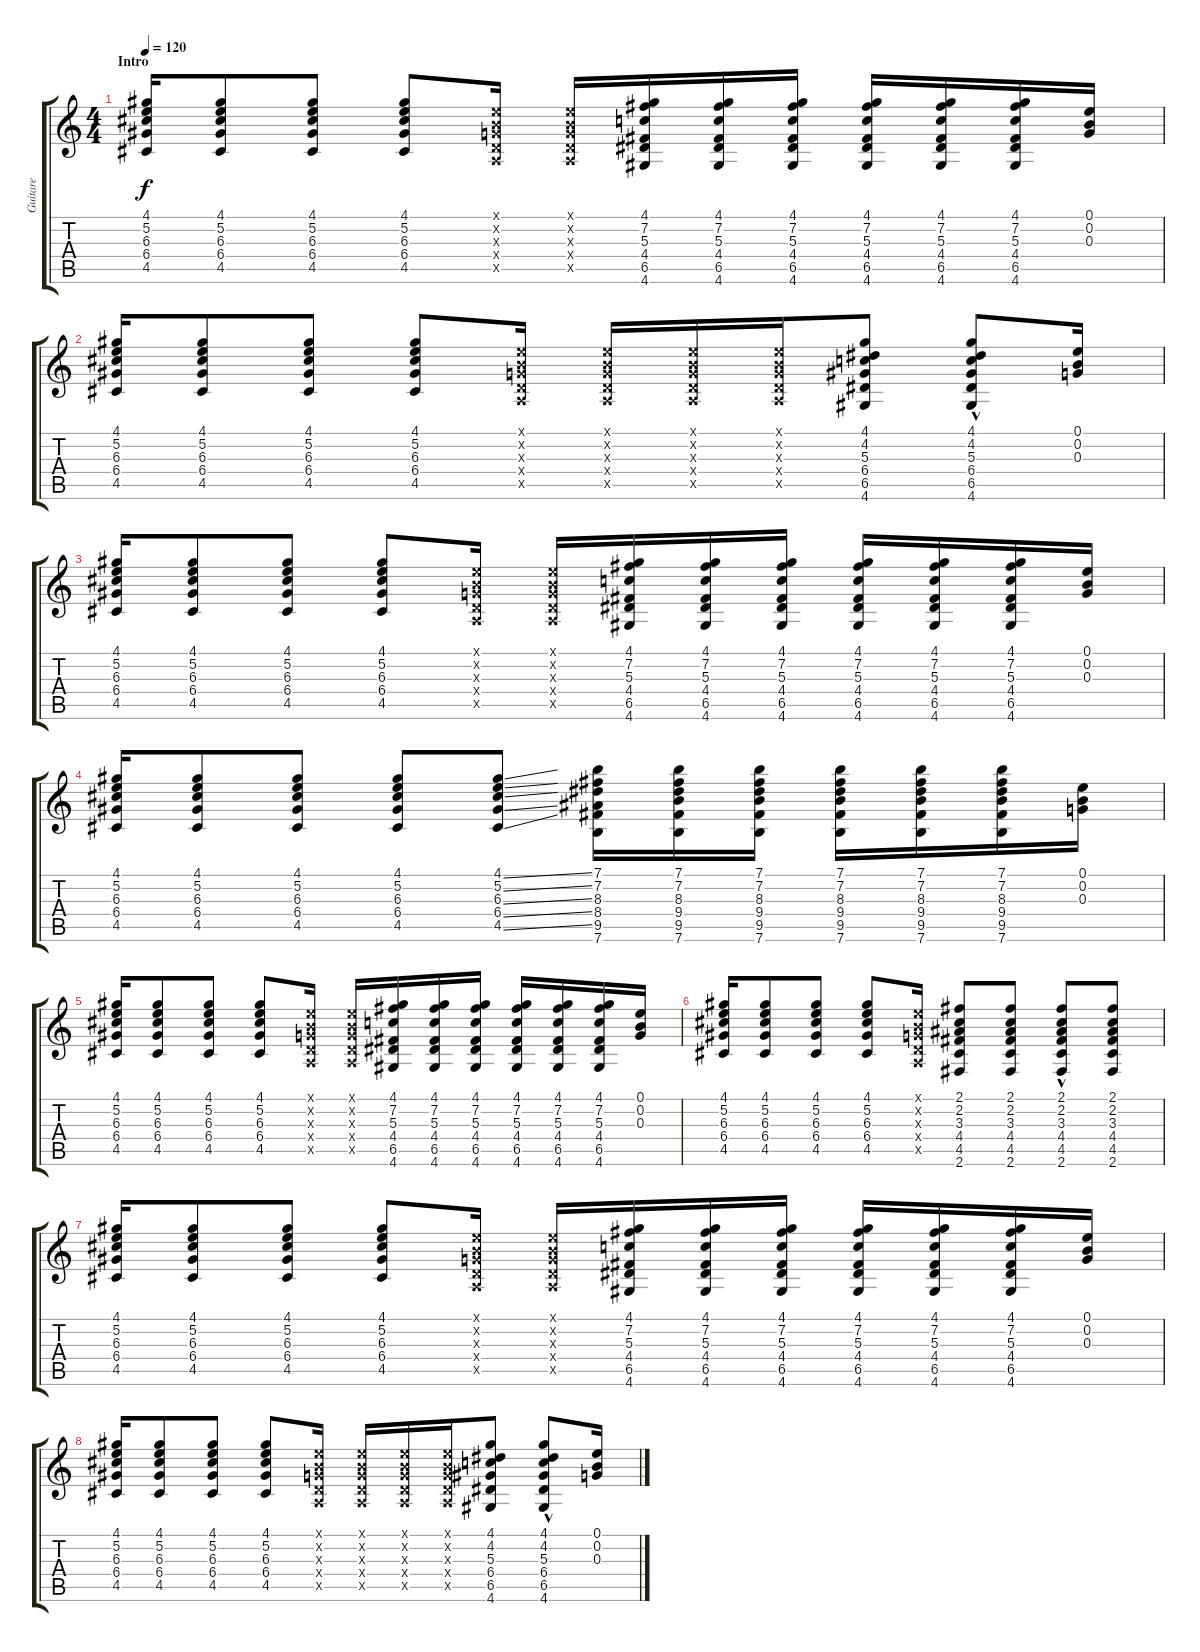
\track ("Guitare" "Guitare") {instrument acousticguitarsteel}
\staff {score tabs}
\tuning (E4 B3 G3 D3 A2 E2) {hide}
\ts (4 4)
\section ("" "Intro")
\tempo 120
\clef g2
\ks c
(4.1 5.2 6.3 6.4 4.5).16{dy f instrument acousticguitarsteel} (4.1 5.2 6.3 6.4 4.5).8 (4.1 5.2 6.3 6.4 4.5).8 (4.1 5.2 6.3 6.4 4.5).8 (0.1{x} 0.2{x} 0.3{x} 0.4{x} 0.5{x}).16 (0.1{x} 0.2{x} 0.3{x} 0.4{x} 0.5{x}).16 (4.1 7.2 5.3 4.4 6.5 4.6).16 (4.1 7.2 5.3 4.4 6.5 4.6).16 (4.1 7.2 5.3 4.4 6.5 4.6).16 (4.1 7.2 5.3 4.4 6.5 4.6).16 (4.1 7.2 5.3 4.4 6.5 4.6).16 (4.1 7.2 5.3 4.4 6.5 4.6).16 (0.1 0.2 0.3).16 |
(4.1 5.2 6.3 6.4 4.5).16 (4.1 5.2 6.3 6.4 4.5).8 (4.1 5.2 6.3 6.4 4.5).8 (4.1 5.2 6.3 6.4 4.5).8 (0.1{x} 0.2{x} 0.3{x} 0.4{x} 0.5{x}).16 (0.1{x} 0.2{x} 0.3{x} 0.4{x} 0.5{x}).16 (0.1{x} 0.2{x} 0.3{x} 0.4{x} 0.5{x}).16 (0.1{x} 0.2{x} 0.3{x} 0.4{x} 0.5{x}).16 (4.1 4.2 5.3 6.4 6.5 4.6).8 (4.1 4.2 5.3 6.4 6.5 4.6{hac}).8 (0.1 0.2 0.3).16 |
(4.1 5.2 6.3 6.4 4.5).16 (4.1 5.2 6.3 6.4 4.5).8 (4.1 5.2 6.3 6.4 4.5).8 (4.1 5.2 6.3 6.4 4.5).8 (0.1{x} 0.2{x} 0.3{x} 0.4{x} 0.5{x}).16 (0.1{x} 0.2{x} 0.3{x} 0.4{x} 0.5{x}).16 (4.1 7.2 5.3 4.4 6.5 4.6).16 (4.1 7.2 5.3 4.4 6.5 4.6).16 (4.1 7.2 5.3 4.4 6.5 4.6).16 (4.1 7.2 5.3 4.4 6.5 4.6).16 (4.1 7.2 5.3 4.4 6.5 4.6).16 (4.1 7.2 5.3 4.4 6.5 4.6).16 (0.1 0.2 0.3).16 |
(4.1 5.2 6.3 6.4 4.5).16 (4.1 5.2 6.3 6.4 4.5).8 (4.1 5.2 6.3 6.4 4.5).8 (4.1 5.2 6.3 6.4 4.5).8 (4.1{ss} 5.2{ss} 6.3{ss} 6.4{ss} 4.5{ss}).8 (7.1 7.2 8.3 8.4 9.5 7.6).16 (7.1 7.2 8.3 9.4 9.5 7.6).16 (7.1 7.2 8.3 9.4 9.5 7.6).16 (7.1 7.2 8.3 9.4 9.5 7.6).16 (7.1 7.2 8.3 9.4 9.5 7.6).16 (7.1 7.2 8.3 9.4 9.5 7.6).16 (0.1 0.2 0.3).16 |
(4.1 5.2 6.3 6.4 4.5).16 (4.1 5.2 6.3 6.4 4.5).8 (4.1 5.2 6.3 6.4 4.5).8 (4.1 5.2 6.3 6.4 4.5).8 (0.1{x} 0.2{x} 0.3{x} 0.4{x} 0.5{x}).16 (0.1{x} 0.2{x} 0.3{x} 0.4{x} 0.5{x}).16 (4.1 7.2 5.3 4.4 6.5 4.6).16 (4.1 7.2 5.3 4.4 6.5 4.6).16 (4.1 7.2 5.3 4.4 6.5 4.6).16 (4.1 7.2 5.3 4.4 6.5 4.6).16 (4.1 7.2 5.3 4.4 6.5 4.6).16 (4.1 7.2 5.3 4.4 6.5 4.6).16 (0.1 0.2 0.3).16 |
(4.1 5.2 6.3 6.4 4.5).16 (4.1 5.2 6.3 6.4 4.5).8 (4.1 5.2 6.3 6.4 4.5).8 (4.1 5.2 6.3 6.4 4.5).8 (0.1{x} 0.2{x} 0.3{x} 0.4{x} 0.5{x}).16 (2.1 2.2 3.3 4.4 4.5 2.6).8 (2.1 2.2 3.3 4.4 4.5 2.6).8 (2.1 2.2 3.3 4.4 4.5 2.6{hac}).8 (2.1 2.2 3.3 4.4 4.5 2.6).8 |
(4.1 5.2 6.3 6.4 4.5).16 (4.1 5.2 6.3 6.4 4.5).8 (4.1 5.2 6.3 6.4 4.5).8 (4.1 5.2 6.3 6.4 4.5).8 (0.1{x} 0.2{x} 0.3{x} 0.4{x} 0.5{x}).16 (0.1{x} 0.2{x} 0.3{x} 0.4{x} 0.5{x}).16 (4.1 7.2 5.3 4.4 6.5 4.6).16 (4.1 7.2 5.3 4.4 6.5 4.6).16 (4.1 7.2 5.3 4.4 6.5 4.6).16 (4.1 7.2 5.3 4.4 6.5 4.6).16 (4.1 7.2 5.3 4.4 6.5 4.6).16 (4.1 7.2 5.3 4.4 6.5 4.6).16 (0.1 0.2 0.3).16 |
(4.1 5.2 6.3 6.4 4.5).16 (4.1 5.2 6.3 6.4 4.5).8 (4.1 5.2 6.3 6.4 4.5).8 (4.1 5.2 6.3 6.4 4.5).8 (0.1{x} 0.2{x} 0.3{x} 0.4{x} 0.5{x}).16 (0.1{x} 0.2{x} 0.3{x} 0.4{x} 0.5{x}).16 (0.1{x} 0.2{x} 0.3{x} 0.4{x} 0.5{x}).16 (0.1{x} 0.2{x} 0.3{x} 0.4{x} 0.5{x}).16 (4.1 4.2 5.3 6.4 6.5 4.6).8 (4.1 4.2 5.3 6.4 6.5 4.6{hac}).8 (0.1 0.2 0.3).16
